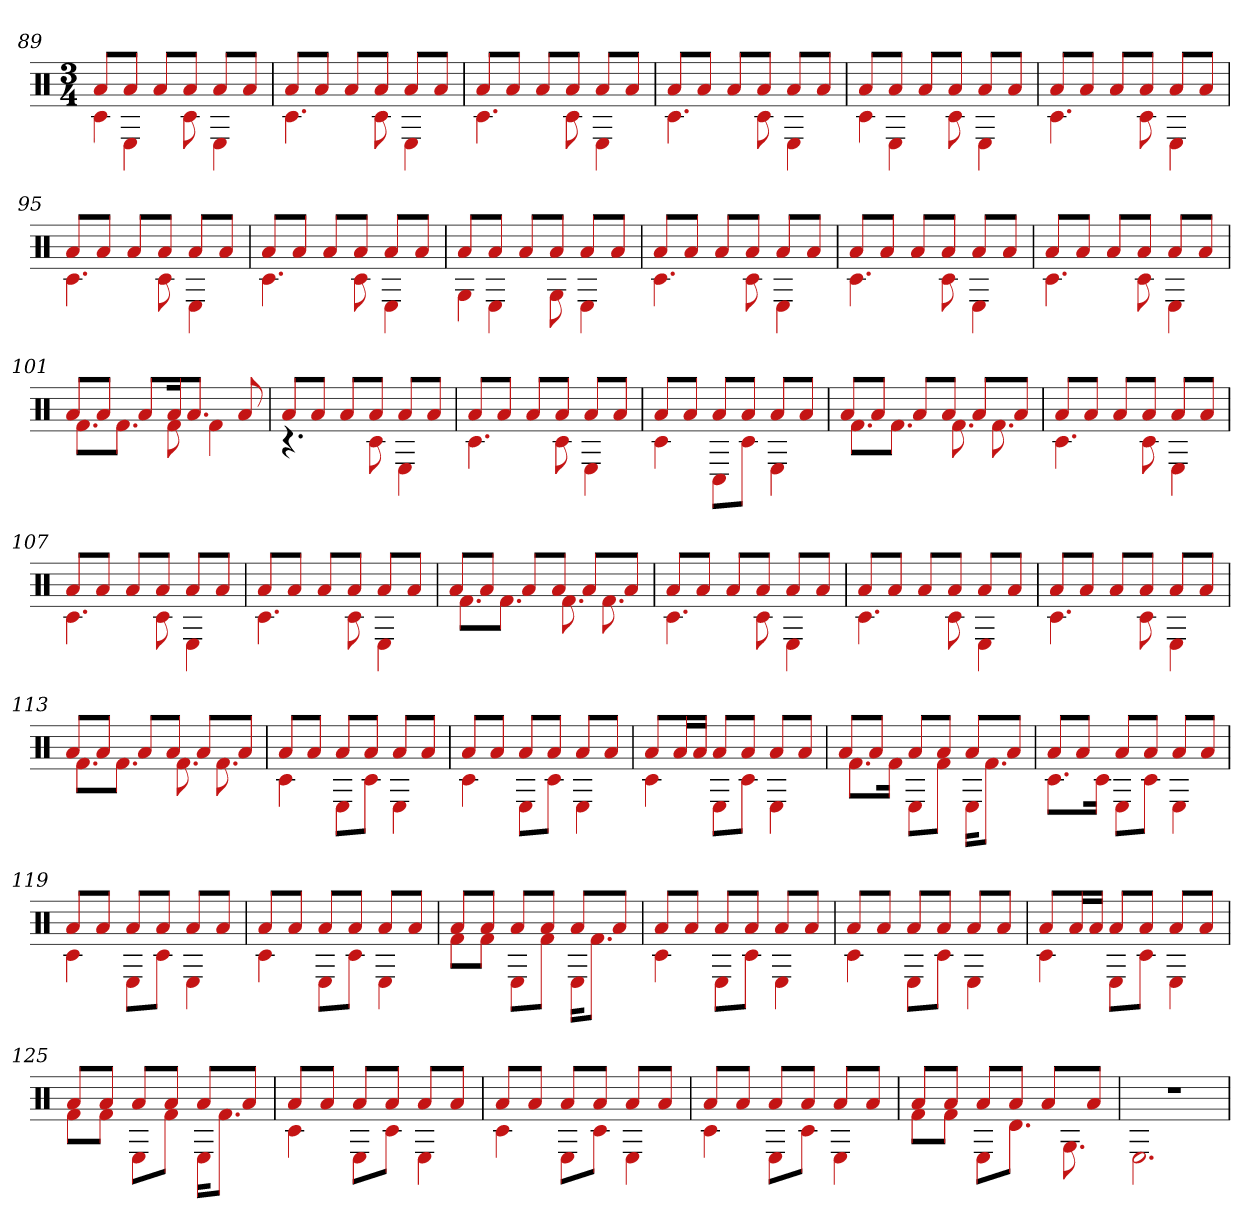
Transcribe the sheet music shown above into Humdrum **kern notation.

**kern
*part1
*staff1
*clefX
*k[]
*M3/4
=89
*^
8aL	8c#J
8aJ	4E
8aL	.
8aJ	8c#
8aL	4E
8aJ	.
=90	=90
8aL	4.c#
8aJ	.
8aL	.
8aJ	8c#
8aL	4E
8aJ	.
=91	=91
8aL	4.c#
8aJ	.
8aL	.
8aJ	8c#
8aL	4E
8aJ	.
=92	=92
8aL	4.c#
8aJ	.
8aL	.
8aJ	8c#
8aL	4E
8aJ	.
=93	=93
8aL	8c#J
8aJ	4E
8aL	.
8aJ	8c#
8aL	4E
8aJ	.
=94	=94
8aL	4.c#
8aJ	.
8aL	.
8aJ	8c#
8aL	4E
8aJ	.
=95	=95
8aL	4.c#
8aJ	.
8aL	.
8aJ	8c#
8aL	4E
8aJ	.
=96	=96
8aL	4.c#
8aJ	.
8aL	.
8aJ	8c#
8aL	4E
8aJ	.
=97	=97
8aL	8GJ
8aJ	4E
8aL	.
8aJ	8G
8aL	4E
8aJ	.
=98	=98
8aL	4.c#
8aJ	.
8aL	.
8aJ	8c#
8aL	4E
8aJ	.
=99	=99
8aL	4.c#
8aJ	.
8aL	.
8aJ	8c#
8aL	4E
8aJ	.
=100	=100
8aL	4.c#
8aJ	.
8aL	.
8aJ	8c#
8aL	4E
8aJ	.
=101	=101
8aL	8.f#L
8aJ	.
.	8.f#J
8aL	.
16ak	8f#
8.aJ	.
.	4f#
8a	.
=102	=102
8aL	4.r
8aJ	.
8aL	.
8aJ	8c#
8aL	4E
8aJ	.
=103	=103
8aL	4.c#
8aJ	.
8aL	.
8aJ	8c#
8aL	4E
8aJ	.
=104	=104
8aL	4c#
8aJ	.
8aL	8C#L
8aJ	8c#J
8aL	4E
8aJ	.
=105	=105
8aL	8.f#L
8aJ	.
.	8.f#J
8aL	.
8aJ	8.f#
8aL	.
.	8.f#
8aJ	.
=106	=106
8aL	4.c#
8aJ	.
8aL	.
8aJ	8c#
8aL	4E
8aJ	.
=107	=107
8aL	4.c#
8aJ	.
8aL	.
8aJ	8c#
8aL	4E
8aJ	.
=108	=108
8aL	4.c#
8aJ	.
8aL	.
8aJ	8c#
8aL	4E
8aJ	.
=109	=109
8aL	8.f#L
8aJ	.
.	8.f#J
8aL	.
8aJ	8.f#
8aL	.
.	8.f#
8aJ	.
=110	=110
8aL	4.c#
8aJ	.
8aL	.
8aJ	8c#
8aL	4E
8aJ	.
=111	=111
8aL	4.c#
8aJ	.
8aL	.
8aJ	8c#
8aL	4E
8aJ	.
=112	=112
8aL	4.c#
8aJ	.
8aL	.
8aJ	8c#
8aL	4E
8aJ	.
=113	=113
8aL	8.f#L
8aJ	.
.	8.f#J
8aL	.
8aJ	8.f#
8aL	.
.	8.f#
8aJ	.
=114	=114
8aL	4c#
8aJ	.
8aL	8EL
8aJ	8c#J
8aL	4E
8aJ	.
=115	=115
8aL	4c#
8aJ	.
8aL	8EL
8aJ	8c#J
8aL	4E
8aJ	.
=116	=116
8aL	4c#
16aL	.
16aJJ	.
8aL	8EL
8aJ	8c#J
8aL	4E
8aJ	.
=117	=117
8aL	8.f#L
8aJ	.
.	16f#Jk
8aL	8EL
8aJ	8f#J
8aL	16EKL
.	8.f#J
8aJ	.
=118	=118
8aL	8.c#L
8aJ	.
.	16c#Jk
8aL	8EL
8aJ	8c#J
8aL	4E
8aJ	.
=119	=119
8aL	4c#
8aJ	.
8aL	8EL
8aJ	8c#J
8aL	4E
8aJ	.
=120	=120
8aL	4c#
8aJ	.
8aL	8EL
8aJ	8c#J
8aL	4E
8aJ	.
=121	=121
8aL	8f#L
8aJ	8f#J
8aL	8EL
8aJ	8f#J
8aL	16EKL
.	8.f#J
8aJ	.
=122	=122
8aL	4c#
8aJ	.
8aL	8EL
8aJ	8c#J
8aL	4E
8aJ	.
=123	=123
8aL	4c#
8aJ	.
8aL	8EL
8aJ	8c#J
8aL	4E
8aJ	.
=124	=124
8aL	4c#
16aL	.
16aJJ	.
8aL	8EL
8aJ	8c#J
8aL	4E
8aJ	.
=125	=125
8aL	8f#L
8aJ	8f#J
8aL	8EL
8aJ	8f#J
8aL	16EKL
.	8.f#J
8aJ	.
=126	=126
8aL	4c#
8aJ	.
8aL	8EL
8aJ	8c#J
8aL	4E
8aJ	.
=127	=127
8aL	4c#
8aJ	.
8aL	8EL
8aJ	8c#J
8aL	4E
8aJ	.
=128	=128
8aL	4c#
8aJ	.
8aL	8EL
8aJ	8c#J
8aL	4E
8aJ	.
=129	=129
8aL	8f#L
8aJ	8f#J
8aL	8EL
8aJ	8.dJ
8aL	.
.	8.G
8aJ	.
=130	=130
2.r	2.E
*v	*v
=
*-
